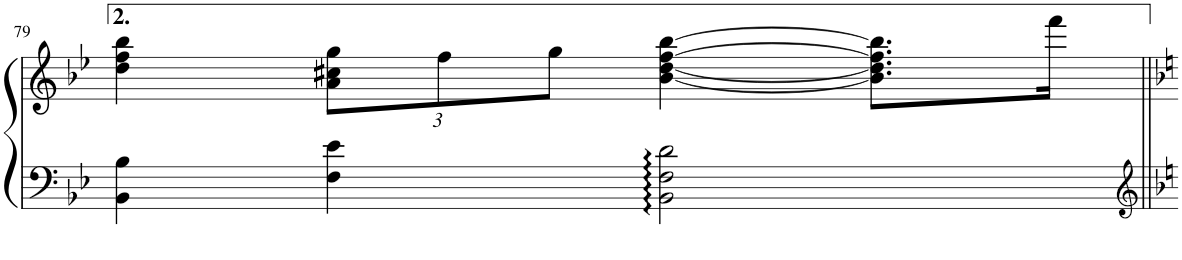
**kern	**kern
*part1	*part1
*staff2	*staff1
*I"Piano	*
*I'Pno.	*
!!LO:PB:g=z
*clefF4	*clefG2
*k[b-e-]	*k[b-e-]
*M4/4	*M4/4
*met(c)	*met(c)
=79	=79
4BB-\ 4B-\	4dd\ 4ff\ 4bb-\
*	*Xbrackettup
4F\ 4e-\	12a\ 12cc#X\ 12gg\L
.	12ff\
.	12gg\J
2BB-\ 2F\ 2d\	[4b-\ [4dd\ [4ff\ [4bb-\
.	8.b-\] 8.dd\] 8.ff\] 8.bb-\]L
.	16fff\Jk
=||	=||
*-	*-
